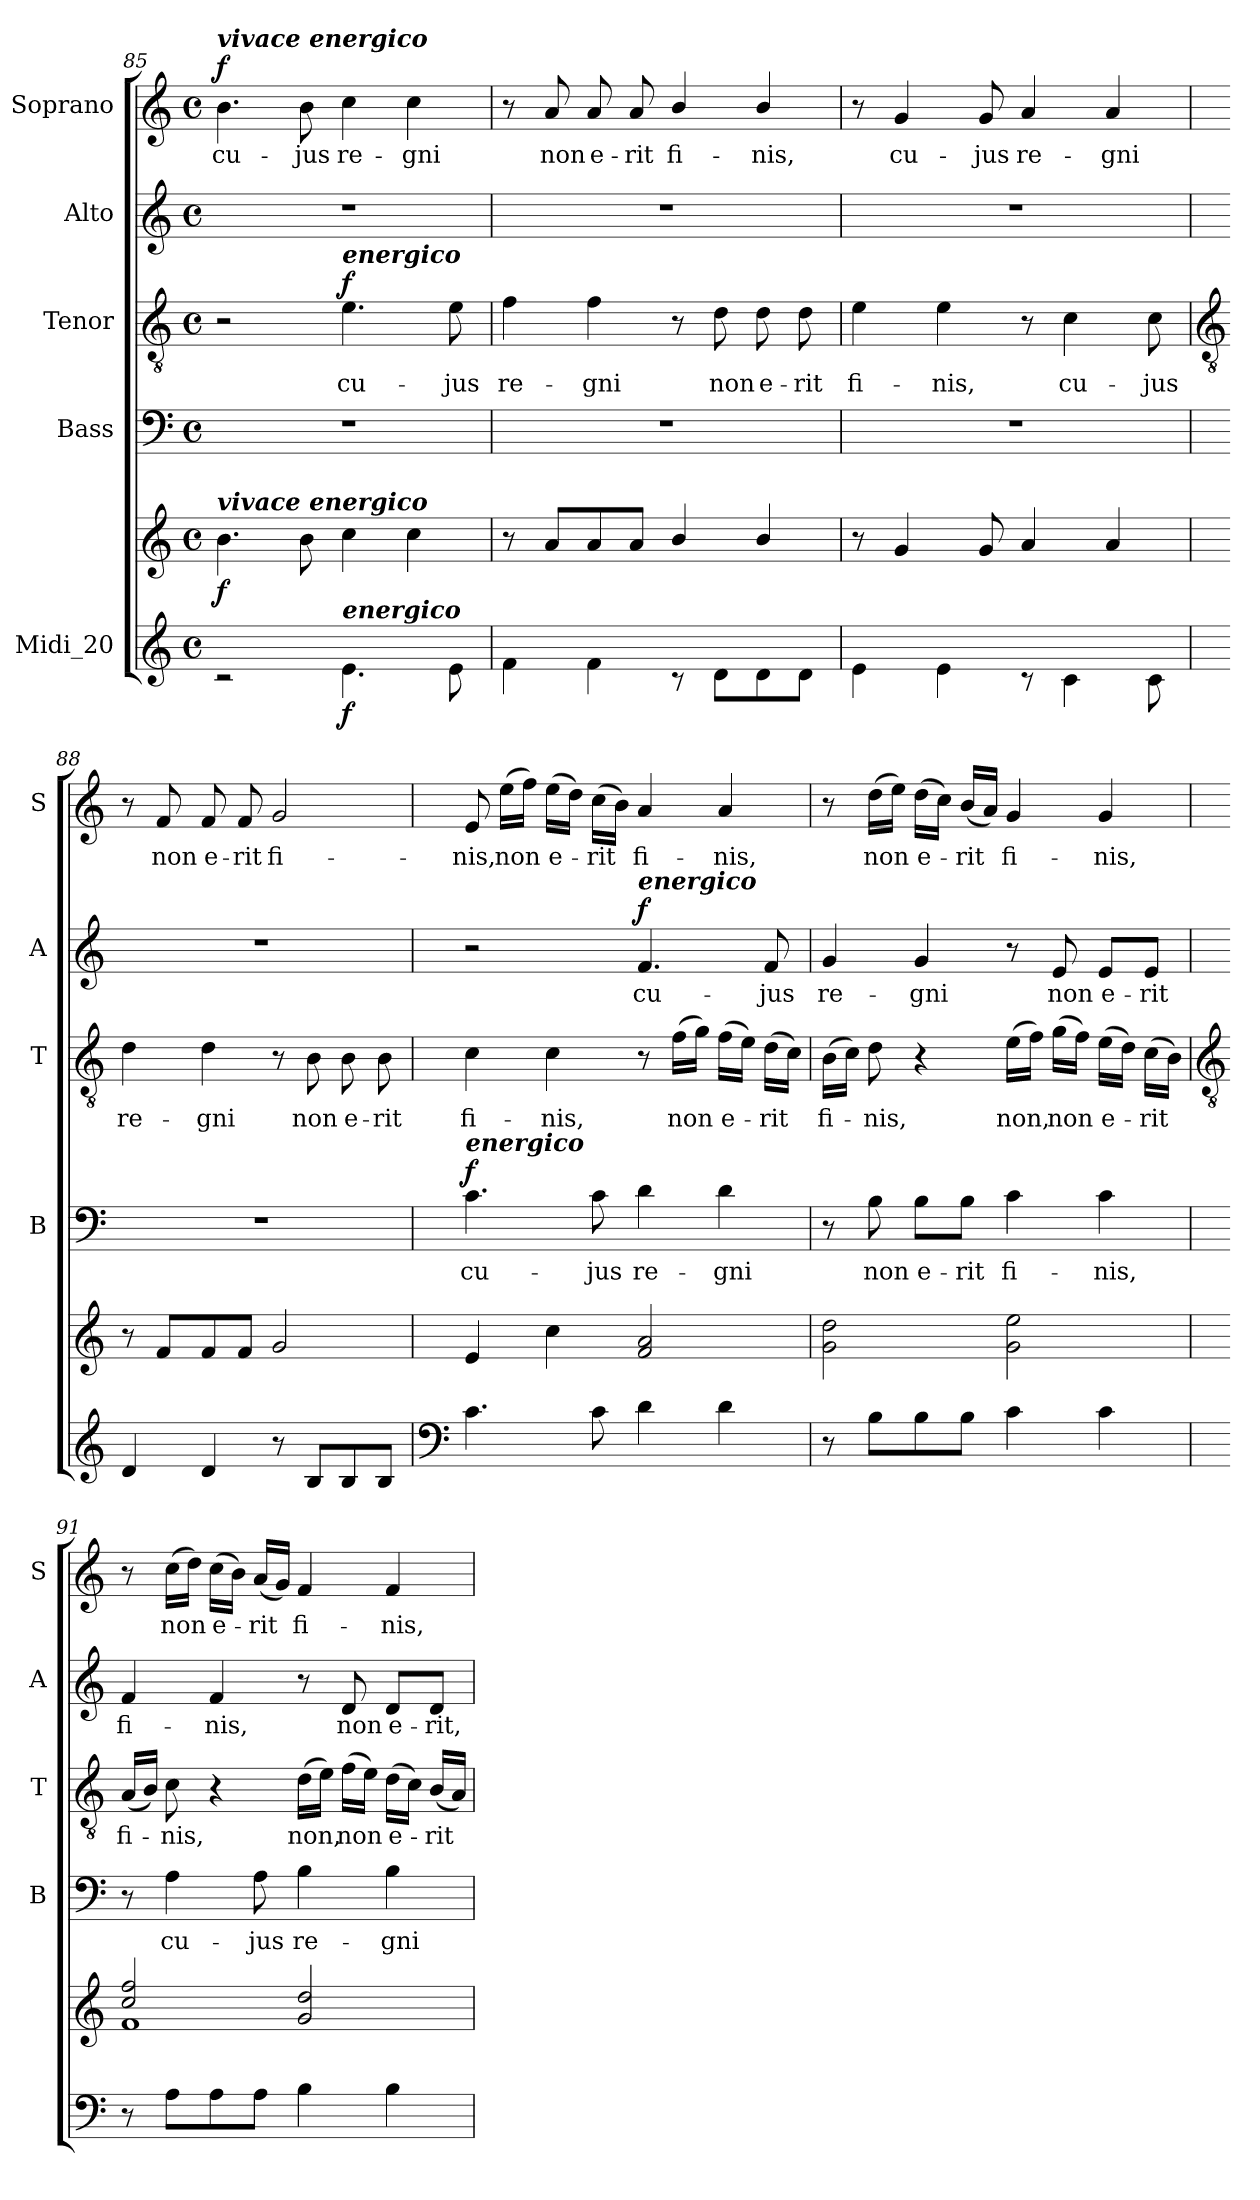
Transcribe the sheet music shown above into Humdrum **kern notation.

**kern	**kern	**dynam	**kern	**text	**dynam	**kern	**text	**dynam	**kern	**text	**dynam	**kern	**text	**dynam
*part5	*part5	*part5	*part4	*part4	*part4	*part3	*part3	*part3	*part2	*part2	*part2	*part1	*part1	*part1
*staff6	*staff5	*staff5/6	*staff4	*staff4	*staff4	*staff3	*staff3	*staff3	*staff2	*staff2	*staff2	*staff1	*staff1	*staff1
*I"Midi_20	*	*	*I"Bass	*	*	*I"Tenor	*	*	*I"Alto	*	*	*I"Soprano	*	*
*	*	*	*I'B	*	*	*I'T	*	*	*I'A	*	*	*I'S	*	*
*clefG2	*clefG2	*	*clefF4	*	*	*clefGv2	*	*	*clefG2	*	*	*clefG2	*	*
*k[]	*k[]	*	*k[]	*	*	*k[]	*	*	*k[]	*	*	*k[]	*	*
*C:	*C:	*	*C:	*	*	*C:	*	*	*C:	*	*	*C:	*	*
*M4/4	*M4/4	*	*M4/4	*	*	*M4/4	*	*	*M4/4	*	*	*M4/4	*	*
*met(c)	*met(c)	*	*met(c)	*	*	*met(c)	*	*	*met(c)	*	*	*met(c)	*	*
=85	=85	=85	=85	=85	=85	=85	=85	=85	=85	=85	=85	=85	=85	=85
*^	*	*	*	*	*	*	*	*	*	*	*	*	*	*
!	!	!	!	!	!	!	!	!	!	!	!	!	!LO:TX:a:Bi:t=vivace energico	!	!
!	!	!LO:TX:a:Bi:t=vivace energico	!	!	!	!	!	!	!	!	!	!	!	!	!
!	!	!	!LO:DY:b	!	!	!	!	!	!	!	!	!	!	!LO:LY:b	!LO:DY:b
1ryy	2r	4.b	f	1r	.	.	2r	.	.	1r	.	.	4.b	cu-	f
!	!	!	!	!	!	!	!	!	!	!	!	!	!	!LO:LY:b	!
.	.	8b	.	.	.	.	.	.	.	.	.	.	8b	-jus	.
!	!	!	!	!	!	!	!LO:TX:a:Bi:t=energico	!	!	!	!	!	!	!	!
!	!LO:TX:a:Bi:t=energico	!	!	!	!	!	!	!	!	!	!	!	!	!	!
!	!	!	!LO:DY:b=2	!	!	!	!	!LO:LY:b	!LO:DY:b	!	!	!	!	!LO:LY:b	!
.	4.e	4cc	f	.	.	.	4.e	cu-	f	.	.	.	4cc	re-	.
!	!	!	!	!	!	!	!	!	!	!	!	!	!	!LO:LY:b	!
.	.	4cc	.	.	.	.	.	.	.	.	.	.	4cc	-gni	.
!	!	!	!	!	!	!	!	!LO:LY:b	!	!	!	!	!	!	!
.	8e	.	.	.	.	.	8e	-jus	.	.	.	.	.	.	.
=86	=86	=86	=86	=86	=86	=86	=86	=86	=86	=86	=86	=86	=86	=86	=86
!	!	!	!	!	!	!	!	!LO:LY:b	!	!	!	!	!	!	!
1ryy	4f	8r	.	1r	.	.	4f	re-	.	1r	.	.	8r	.	.
!	!	!	!	!	!	!	!	!	!	!	!	!	!	!LO:LY:b	!
.	.	8aL	.	.	.	.	.	.	.	.	.	.	8a	non	.
!	!	!	!	!	!	!	!	!LO:LY:b	!	!	!	!	!	!LO:LY:b	!
.	4f	8a	.	.	.	.	4f	-gni	.	.	.	.	8a	e-	.
!	!	!	!	!	!	!	!	!	!	!	!	!	!	!LO:LY:b	!
.	.	8aJ	.	.	.	.	.	.	.	.	.	.	8a	-rit	.
!	!	!	!	!	!	!	!	!	!	!	!	!	!	!LO:LY:b	!
.	8r	4b/	.	.	.	.	8r	.	.	.	.	.	4b/	fi-	.
!	!	!	!	!	!	!	!	!LO:LY:b	!	!	!	!	!	!	!
.	8dL	.	.	.	.	.	8d	non	.	.	.	.	.	.	.
!	!	!	!	!	!	!	!	!LO:LY:b	!	!	!	!	!	!LO:LY:b	!
.	8d	4b/	.	.	.	.	8d	e-	.	.	.	.	4b/	-nis,	.
!	!	!	!	!	!	!	!	!LO:LY:b	!	!	!	!	!	!	!
.	8dJ	.	.	.	.	.	8d	-rit	.	.	.	.	.	.	.
=87	=87	=87	=87	=87	=87	=87	=87	=87	=87	=87	=87	=87	=87	=87	=87
!	!	!	!	!	!	!	!	!LO:LY:b	!	!	!	!	!	!	!
1ryy	4e	8r	.	1r	.	.	4e	fi-	.	1r	.	.	8r	.	.
!	!	!	!	!	!	!	!	!	!	!	!	!	!	!LO:LY:b	!
.	.	4g	.	.	.	.	.	.	.	.	.	.	4g	cu-	.
!	!	!	!	!	!	!	!	!LO:LY:b	!	!	!	!	!	!	!
.	4e	.	.	.	.	.	4e	-nis,	.	.	.	.	.	.	.
!	!	!	!	!	!	!	!	!	!	!	!	!	!	!LO:LY:b	!
.	.	8g	.	.	.	.	.	.	.	.	.	.	8g	-jus	.
!	!	!	!	!	!	!	!	!	!	!	!	!	!	!LO:LY:b	!
.	8r	4a	.	.	.	.	8r	.	.	.	.	.	4a	re-	.
!	!	!	!	!	!	!	!	!LO:LY:b	!	!	!	!	!	!	!
.	4c	.	.	.	.	.	4c	cu-	.	.	.	.	.	.	.
!	!	!	!	!	!	!	!	!	!	!	!	!	!	!LO:LY:b	!
.	.	4a	.	.	.	.	.	.	.	.	.	.	4a	-gni	.
!	!	!	!	!	!	!	!	!LO:LY:b	!	!	!	!	!	!	!
.	8c	.	.	.	.	.	8c	-jus	.	.	.	.	.	.	.
*v	*v	*	*	*	*	*	*	*	*	*	*	*	*	*	*
!!LO:LB:g=z
=88	=88	=88	=88	=88	=88	=88	=88	=88	=88	=88	=88	=88	=88	=88
*	*	*	*	*	*	*clefGv2	*	*	*	*	*	*	*	*
*^	*	*	*	*	*	*	*	*	*	*	*	*	*	*
!	!	!	!	!	!	!	!	!LO:LY:b	!	!	!	!	!	!	!
*v	*v	*	*	*	*	*	*	*	*	*	*	*	*	*	*
4d	8r	.	1r	.	.	4d	re-	.	1r	.	.	8r	.	.
!	!	!	!	!	!	!	!	!	!	!	!	!	!LO:LY:b	!
.	8fL	.	.	.	.	.	.	.	.	.	.	8f	non	.
!	!	!	!	!	!	!	!LO:LY:b	!	!	!	!	!	!LO:LY:b	!
4d	8f	.	.	.	.	4d	-gni	.	.	.	.	8f	e-	.
!	!	!	!	!	!	!	!	!	!	!	!	!	!LO:LY:b	!
.	8fJ	.	.	.	.	.	.	.	.	.	.	8f	-rit	.
!	!	!	!	!	!	!	!	!	!	!	!	!	!LO:LY:b	!
8r	2g	.	.	.	.	8r	.	.	.	.	.	2g	fi-	.
!	!	!	!	!	!	!	!LO:LY:b	!	!	!	!	!	!	!
8BL	.	.	.	.	.	8B	non	.	.	.	.	.	.	.
!	!	!	!	!	!	!	!LO:LY:b	!	!	!	!	!	!	!
8B	.	.	.	.	.	8B	e-	.	.	.	.	.	.	.
!	!	!	!	!	!	!	!LO:LY:b	!	!	!	!	!	!	!
8BJ	.	.	.	.	.	8B	-rit	.	.	.	.	.	.	.
=89	=89	=89	=89	=89	=89	=89	=89	=89	=89	=89	=89	=89	=89	=89
*clefF4	*	*	*	*	*	*	*	*	*	*	*	*	*	*
!	!	!	!LO:TX:a:Bi:t=energico	!	!	!	!	!	!	!	!	!	!	!
!	!	!	!	!LO:LY:b	!LO:DY:b	!	!LO:LY:b	!	!	!	!	!	!LO:LY:b	!
4.c	4e	.	4.c	cu-	f	4c	fi-	.	2r	.	.	8e	-nis,	.
!	!	!	!	!	!	!	!	!	!	!	!	!	!LO:LY:b	!
.	.	.	.	.	.	.	.	.	.	.	.	(>16eeLL	non	.
.	.	.	.	.	.	.	.	.	.	.	.	16ffJJ)	.	.
!	!	!	!	!	!	!	!LO:LY:b	!	!	!	!	!	!LO:LY:b	!
.	4cc	.	.	.	.	4c	-nis,	.	.	.	.	(>16eeLL	e-	.
.	.	.	.	.	.	.	.	.	.	.	.	16ddJJ)	.	.
!	!	!	!	!LO:LY:b	!	!	!	!	!	!	!	!	!LO:LY:b	!
8c	.	.	8c	-jus	.	.	.	.	.	.	.	(>16ccLL	rit	.
.	.	.	.	.	.	.	.	.	.	.	.	16bJJ)	.	.
!	!	!	!	!	!	!	!	!	!LO:TX:a:Bi:t=energico	!	!	!	!	!
!	!	!	!	!LO:LY:b	!	!	!	!	!	!LO:LY:b	!LO:DY:b	!	!LO:LY:b	!
4d	2f 2a	.	4d	re-	.	8r	.	.	4.f	cu-	f	4a	fi-	.
!	!	!	!	!	!	!	!LO:LY:b	!	!	!	!	!	!	!
.	.	.	.	.	.	(>16fLL	non	.	.	.	.	.	.	.
.	.	.	.	.	.	16gJJ)	.	.	.	.	.	.	.	.
!	!	!	!	!LO:LY:b	!	!	!LO:LY:b	!	!	!	!	!	!LO:LY:b	!
4d	.	.	4d	-gni	.	(>16fLL	e-	.	.	.	.	4a	-nis,	.
.	.	.	.	.	.	16eJJ)	.	.	.	.	.	.	.	.
!	!	!	!	!	!	!	!LO:LY:b	!	!	!LO:LY:b	!	!	!	!
.	.	.	.	.	.	(>16dLL	rit	.	8f	-jus	.	.	.	.
.	.	.	.	.	.	16cJJ)	.	.	.	.	.	.	.	.
=90	=90	=90	=90	=90	=90	=90	=90	=90	=90	=90	=90	=90	=90	=90
!	!	!	!	!	!	!	!LO:LY:b	!	!	!LO:LY:b	!	!	!	!
8r	2g 2dd	.	8r	.	.	(>16BLL	fi-	.	4g	re-	.	8r	.	.
.	.	.	.	.	.	16cJJ)	.	.	.	.	.	.	.	.
!	!	!	!	!LO:LY:b	!	!	!LO:LY:b	!	!	!	!	!	!LO:LY:b	!
8BL	.	.	8B	non	.	8d	nis,	.	.	.	.	(>16ddLL	non	.
.	.	.	.	.	.	.	.	.	.	.	.	16eeJJ)	.	.
!	!	!	!	!LO:LY:b	!	!	!	!	!	!LO:LY:b	!	!	!LO:LY:b	!
8B	.	.	8B\L	e-	.	4r	.	.	4g	-gni	.	(>16ddLL	e-	.
.	.	.	.	.	.	.	.	.	.	.	.	16ccJJ)	.	.
!	!	!	!	!LO:LY:b	!	!	!	!	!	!	!	!	!LO:LY:b	!
8BJ	.	.	8B\J	-rit	.	.	.	.	.	.	.	(<16bLL	rit	.
.	.	.	.	.	.	.	.	.	.	.	.	16aJJ)	.	.
!	!	!	!	!LO:LY:b	!	!	!LO:LY:b	!	!	!	!	!	!LO:LY:b	!
4c	2g 2ee	.	4c	fi-	.	(>16eLL	non,	.	8r	.	.	4g	fi-	.
.	.	.	.	.	.	16fJJ)	.	.	.	.	.	.	.	.
!	!	!	!	!	!	!	!LO:LY:b	!	!	!LO:LY:b	!	!	!	!
.	.	.	.	.	.	(>16gLL	non	.	8e	non	.	.	.	.
.	.	.	.	.	.	16fJJ)	.	.	.	.	.	.	.	.
!	!	!	!	!LO:LY:b	!	!	!LO:LY:b	!	!	!LO:LY:b	!	!	!LO:LY:b	!
4c	.	.	4c	-nis,	.	(>16eLL	e-	.	8e/L	e-	.	4g	-nis,	.
.	.	.	.	.	.	16dJJ)	.	.	.	.	.	.	.	.
!	!	!	!	!	!	!	!LO:LY:b	!	!	!LO:LY:b	!	!	!	!
.	.	.	.	.	.	(>16cLL	rit	.	8e/J	-rit	.	.	.	.
.	.	.	.	.	.	16BJJ)	.	.	.	.	.	.	.	.
!!LO:LB:g=z
=91	=91	=91	=91	=91	=91	=91	=91	=91	=91	=91	=91	=91	=91	=91
*	*	*	*	*	*	*clefGv2	*	*	*	*	*	*	*	*
*	*^	*	*	*	*	*	*	*	*	*	*	*	*	*
!	!	!	!	!	!	!	!	!LO:LY:b	!	!	!LO:LY:b	!	!	!	!
8r	2cc/ 2ff/	1f\	.	8r	.	.	(<16ALL	fi-	.	4f	fi-	.	8r	.	.
.	.	.	.	.	.	.	16BJJ)	.	.	.	.	.	.	.	.
!	!	!	!	!	!LO:LY:b	!	!	!LO:LY:b	!	!	!	!	!	!LO:LY:b	!
8AL	.	.	.	4A	cu-	.	8c	nis,	.	.	.	.	(>16ccLL	non	.
.	.	.	.	.	.	.	.	.	.	.	.	.	16ddJJ)	.	.
!	!	!	!	!	!	!	!	!	!	!	!LO:LY:b	!	!	!LO:LY:b	!
8A	.	.	.	.	.	.	4r	.	.	4f	-nis,	.	(>16ccLL	e-	.
.	.	.	.	.	.	.	.	.	.	.	.	.	16bJJ)	.	.
!	!	!	!	!	!LO:LY:b	!	!	!	!	!	!	!	!	!LO:LY:b	!
8AJ	.	.	.	8A	-jus	.	.	.	.	.	.	.	(<16aLL	rit	.
.	.	.	.	.	.	.	.	.	.	.	.	.	16gJJ)	.	.
!	!	!	!	!	!LO:LY:b	!	!	!LO:LY:b	!	!	!	!	!	!LO:LY:b	!
4B	2g/ 2dd/	.	.	4B	re-	.	(>16dLL	non,	.	8r	.	.	4f	fi-	.
.	.	.	.	.	.	.	16eJJ)	.	.	.	.	.	.	.	.
!	!	!	!	!	!	!	!	!LO:LY:b	!	!	!LO:LY:b	!	!	!	!
.	.	.	.	.	.	.	(>16fLL	non	.	8d	non	.	.	.	.
.	.	.	.	.	.	.	16eJJ)	.	.	.	.	.	.	.	.
!	!	!	!	!	!LO:LY:b	!	!	!LO:LY:b	!	!	!LO:LY:b	!	!	!LO:LY:b	!
4B	.	.	.	4B	-gni	.	(>16dLL	e-	.	8d/L	e-	.	4f	-nis,	.
.	.	.	.	.	.	.	16cJJ)	.	.	.	.	.	.	.	.
!	!	!	!	!	!	!	!	!LO:LY:b	!	!	!LO:LY:b	!	!	!	!
.	.	.	.	.	.	.	(<16BLL	rit	.	8d/J	-rit,	.	.	.	.
.	.	.	.	.	.	.	16AJJ)	.	.	.	.	.	.	.	.
*	*v	*v	*	*	*	*	*	*	*	*	*	*	*	*	*
=	=	=	=	=	=	=	=	=	=	=	=	=	=	=
*-	*-	*-	*-	*-	*-	*-	*-	*-	*-	*-	*-	*-	*-	*-
